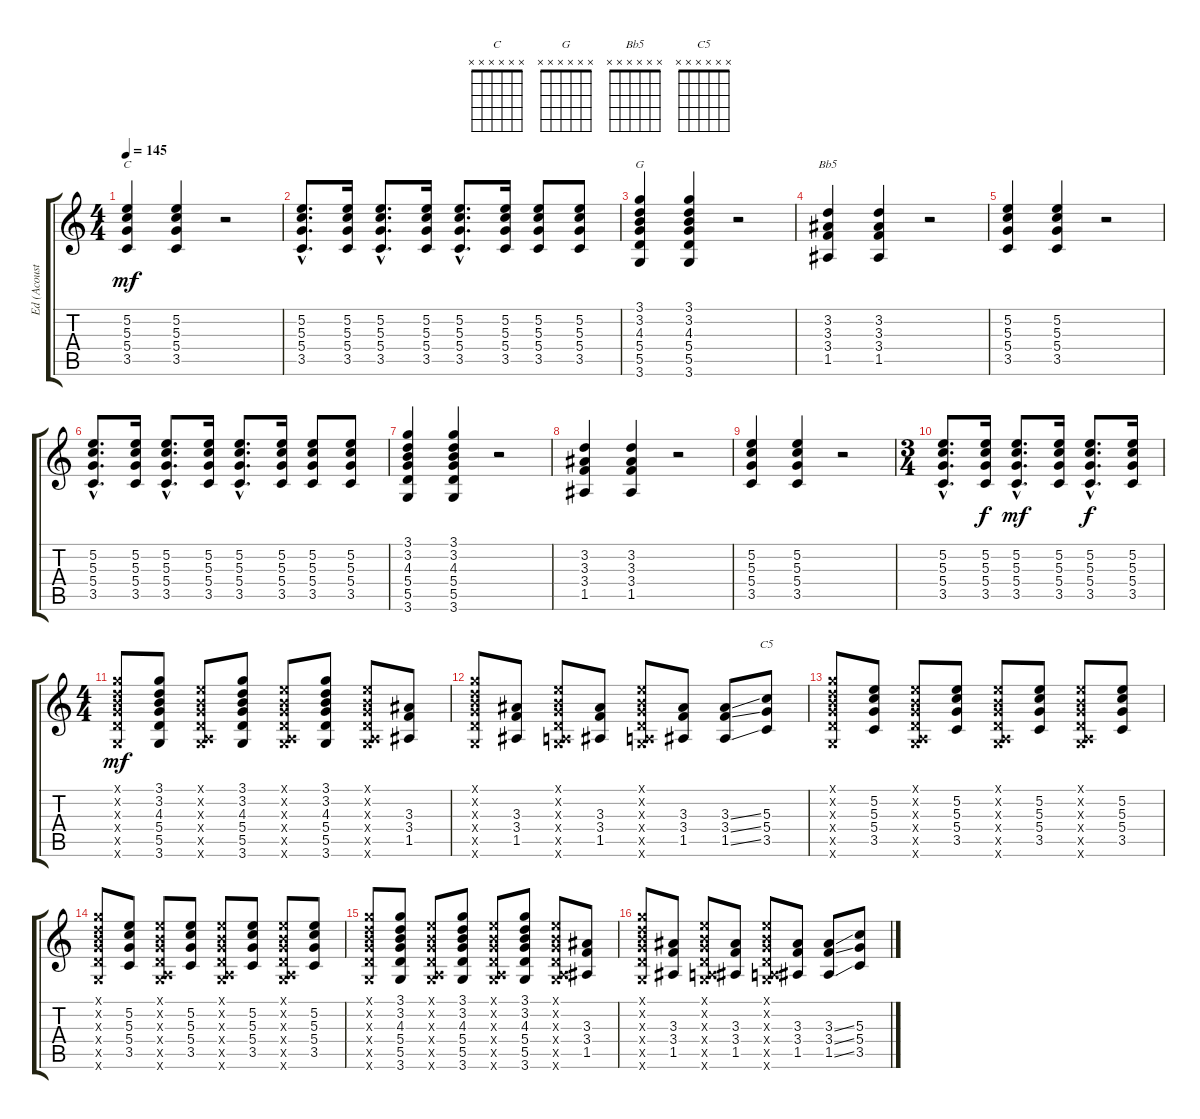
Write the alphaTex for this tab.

\track ("Ed (Acoustic Overdub)" "Ed (Acoust") {instrument acousticguitarsteel}
\staff {score tabs}
\tuning (E4 B3 G3 D3 A2 E2) {hide}
\chord ("C" x x x x x x)
\chord ("G" x x x x x x)
\chord ("Bb5" x x x x x x)
\chord ("C5" x x x x x x)
\ts (4 4)
\tempo 145
\clef g2
\ks c
(5.2 5.3 5.4 3.5).4{ch "C" dy mf} (5.2 5.3 5.4 3.5).4 r.2 |
(5.2{hac} 5.3{hac} 5.4{hac} 3.5{hac}).8{d} (5.2 5.3 5.4 3.5).16 (5.2{hac} 5.3{hac} 5.4{hac} 3.5{hac}).8{d} (5.2 5.3 5.4 3.5).16 (5.2{hac} 5.3{hac} 5.4{hac} 3.5{hac}).8{d} (5.2 5.3 5.4 3.5).16 (5.2 5.3 5.4 3.5).8 (5.2 5.3 5.4 3.5).8 |
(3.1 3.2 4.3 5.4 5.5 3.6).4{ch "G"} (3.1 3.2 4.3 5.4 5.5 3.6).4 r.2 |
(3.2 3.3 3.4 1.5).4{ch "Bb5"} (3.2 3.3 3.4 1.5).4 r.2 |
(5.2 5.3 5.4 3.5).4 (5.2 5.3 5.4 3.5).4 r.2 |
(5.2{hac} 5.3{hac} 5.4{hac} 3.5{hac}).8{d} (5.2 5.3 5.4 3.5).16 (5.2{hac} 5.3{hac} 5.4{hac} 3.5{hac}).8{d} (5.2 5.3 5.4 3.5).16 (5.2{hac} 5.3{hac} 5.4{hac} 3.5{hac}).8{d} (5.2 5.3 5.4 3.5).16 (5.2 5.3 5.4 3.5).8 (5.2 5.3 5.4 3.5).8 |
(3.1 3.2 4.3 5.4 5.5 3.6).4 (3.1 3.2 4.3 5.4 5.5 3.6).4 r.2 |
(3.2 3.3 3.4 1.5).4 (3.2 3.3 3.4 1.5).4 r.2 |
(5.2 5.3 5.4 3.5).4 (5.2 5.3 5.4 3.5).4 r.2 |
\ts (3 4)
(5.2{hac} 5.3{hac} 5.4{hac} 3.5{hac}).8{d} (5.2 5.3 5.4 3.5).16{dy f} (5.2{hac} 5.3{hac} 5.4{hac} 3.5{hac}).8{d dy mf} (5.2 5.3 5.4 3.5).16 (5.2{hac} 5.3{hac} 5.4{hac} 3.5{hac}).8{d dy f} (5.2 5.3 5.4 3.5).16 |
\ts (4 4)
(3.1{x} 3.2{x} 4.3{x} 5.4{x} 5.5{x} 3.6{x}).8{dy mf} (3.1 3.2 4.3 5.4 5.5 3.6).8 (0.1{x} 0.2{x} 0.3{x} 0.4{x} 0.5{x} 3.6{x}).8 (3.1 3.2 4.3 5.4 5.5 3.6).8 (0.1{x} 0.2{x} 0.3{x} 0.4{x} 0.5{x} 3.6{x}).8 (3.1 3.2 4.3 5.4 5.5 3.6).8 (0.1{x} 0.2{x} 0.3{x} 0.4{x} 0.5{x} 3.6{x}).8 (3.3 3.4 1.5).8 |
(3.1{x} 3.2{x} 4.3{x} 5.4{x} 5.5{x} 3.6{x}).8 (3.3 3.4 1.5).8 (0.1{x} 0.2{x} 0.3{x} 0.4{x} 0.5{x} 3.6{x}).8 (3.3 3.4 1.5).8 (0.1{x} 0.2{x} 0.3{x} 0.4{x} 0.5{x} 3.6{x}).8 (3.3 3.4 1.5).8 (3.3{ss} 3.4{ss} 1.5{ss}).8 (5.3 5.4 3.5).8{ch "C5"} |
(3.1{x} 3.2{x} 4.3{x} 5.4{x} 5.5{x} 3.6{x}).8 (5.2 5.3 5.4 3.5).8 (0.1{x} 0.2{x} 0.3{x} 0.4{x} 0.5{x} 3.6{x}).8 (5.2 5.3 5.4 3.5).8 (0.1{x} 0.2{x} 0.3{x} 0.4{x} 0.5{x} 3.6{x}).8 (5.2 5.3 5.4 3.5).8 (0.1{x} 0.2{x} 0.3{x} 0.4{x} 0.5{x} 3.6{x}).8 (5.2 5.3 5.4 3.5).8 |
(3.1{x} 3.2{x} 4.3{x} 5.4{x} 5.5{x} 3.6{x}).8 (5.2 5.3 5.4 3.5).8 (0.1{x} 0.2{x} 0.3{x} 0.4{x} 0.5{x} 3.6{x}).8 (5.2 5.3 5.4 3.5).8 (0.1{x} 0.2{x} 0.3{x} 0.4{x} 0.5{x} 3.6{x}).8 (5.2 5.3 5.4 3.5).8 (0.1{x} 0.2{x} 0.3{x} 0.4{x} 0.5{x} 3.6{x}).8 (5.2 5.3 5.4 3.5).8 |
(3.1{x} 3.2{x} 4.3{x} 5.4{x} 5.5{x} 3.6{x}).8 (3.1 3.2 4.3 5.4 5.5 3.6).8 (0.1{x} 0.2{x} 0.3{x} 0.4{x} 0.5{x} 3.6{x}).8 (3.1 3.2 4.3 5.4 5.5 3.6).8 (0.1{x} 0.2{x} 0.3{x} 0.4{x} 0.5{x} 3.6{x}).8 (3.1 3.2 4.3 5.4 5.5 3.6).8 (0.1{x} 0.2{x} 0.3{x} 0.4{x} 0.5{x} 3.6{x}).8 (3.3 3.4 1.5).8 |
(3.1{x} 3.2{x} 4.3{x} 5.4{x} 5.5{x} 3.6{x}).8 (3.3 3.4 1.5).8 (0.1{x} 0.2{x} 0.3{x} 0.4{x} 0.5{x} 3.6{x}).8 (3.3 3.4 1.5).8 (0.1{x} 0.2{x} 0.3{x} 0.4{x} 0.5{x} 3.6{x}).8 (3.3 3.4 1.5).8 (3.3{ss} 3.4{ss} 1.5{ss}).8 (5.3 5.4 3.5).8
